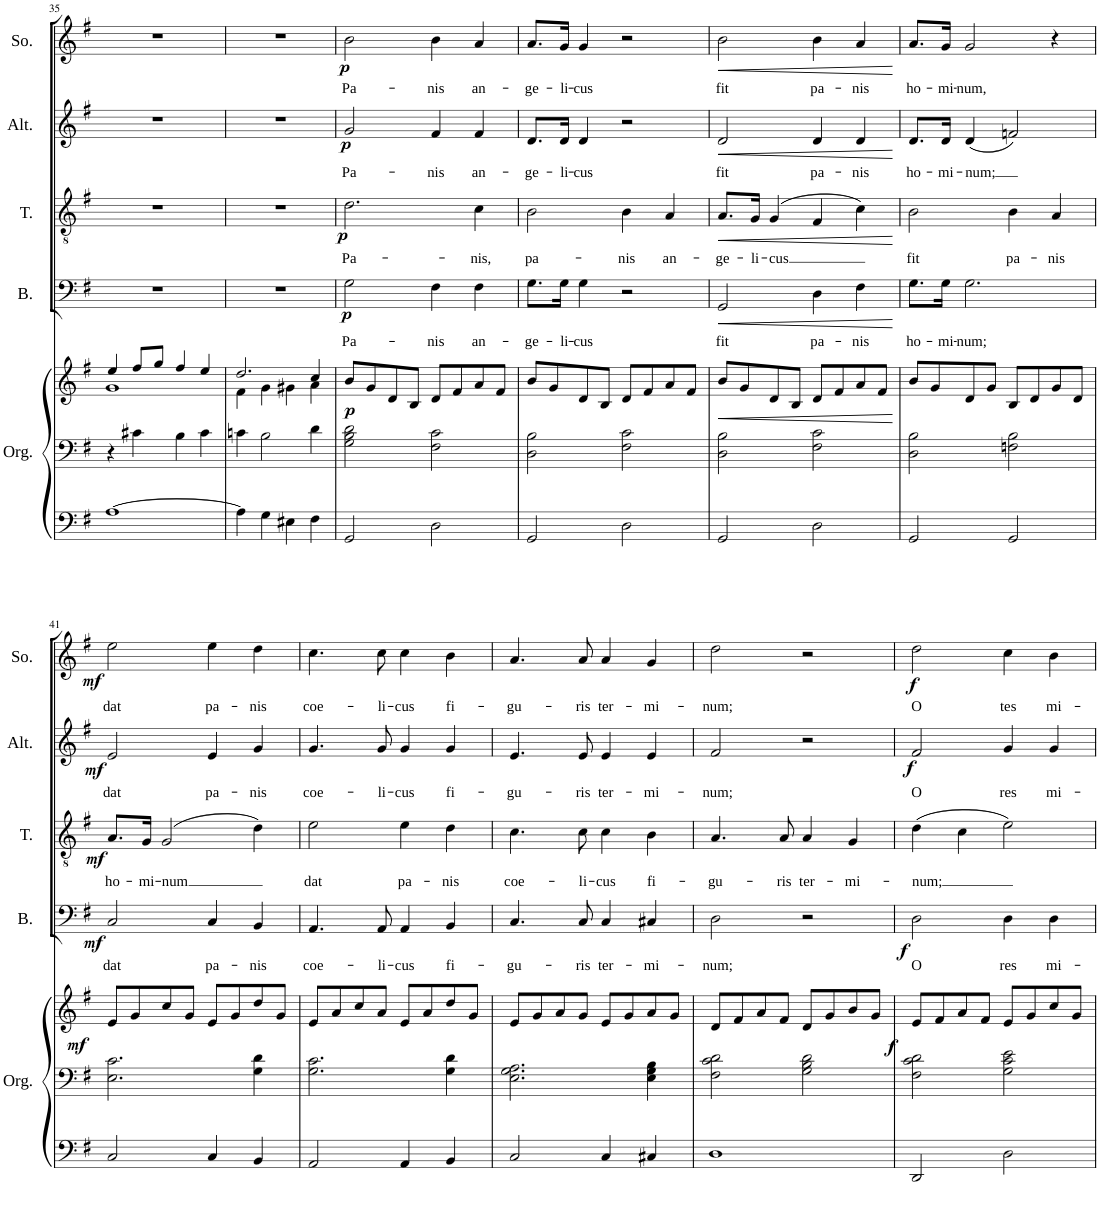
**kern	**kern	**kern	**dynam	**kern	**text	**dynam	**kern	**text	**dynam	**kern	**text	**dynam	**kern	**text	**dynam
*part5	*part5	*part5	*part5	*part4	*part4	*part4	*part3	*part3	*part3	*part2	*part2	*part2	*part1	*part1	*part1
*staff7	*staff6	*staff5	*staff5/6/7	*staff4	*staff4	*staff4	*staff3	*staff3	*staff3	*staff2	*staff2	*staff2	*staff1	*staff1	*staff1
*I"Orgue	*	*	*	*I"Basse	*	*	*I"Ténor	*	*	*I"Alto	*	*	*I"Soprano	*	*
*I'Org.	*	*	*	*I'B.	*	*	*I'T.	*	*	*I'Alt.	*	*	*I'So.	*	*
!!LO:PB:g=z
*clefF4	*clefF4	*clefG2	*	*clefF4	*	*	*clefGv2	*	*	*clefG2	*	*	*clefG2	*	*
*k[f#]	*k[f#]	*k[f#]	*	*k[f#]	*	*	*k[f#]	*	*	*k[f#]	*	*	*k[f#]	*	*
*M4/4	*M4/4	*M4/4	*	*M4/4	*	*	*M4/4	*	*	*M4/4	*	*	*M4/4	*	*
=35	=35	=35	=35	=35	=35	=35	=35	=35	=35	=35	=35	=35	=35	=35	=35
*	*	*^	*	*	*	*	*	*	*	*	*	*	*	*	*
[1A	4r	4ee/	1g	.	1r	.	.	1r	.	.	1r	.	.	1r	.	.
.	4c#X\	8ff#/L	.	.	.	.	.	.	.	.	.	.	.	.	.	.
.	.	8gg/J	.	.	.	.	.	.	.	.	.	.	.	.	.	.
.	4B\	4ff#/	.	.	.	.	.	.	.	.	.	.	.	.	.	.
.	4c#\	4ee/	.	.	.	.	.	.	.	.	.	.	.	.	.	.
=36	=36	=36	=36	=36	=36	=36	=36	=36	=36	=36	=36	=36	=36	=36	=36	=36
4A\]	4cn\	2.dd/	4f#\	.	1r	.	.	1r	.	.	1r	.	.	1r	.	.
4G\	2B\	.	4g\	.	.	.	.	.	.	.	.	.	.	.	.	.
4E#X\	.	.	4g#X\	.	.	.	.	.	.	.	.	.	.	.	.	.
4F#\	4d\	4cc/	4a\	.	.	.	.	.	.	.	.	.	.	.	.	.
=37	=37	=37	=37	=37	=37	=37	=37	=37	=37	=37	=37	=37	=37	=37	=37	=37
!	!	!	!	!LO:DY:b	!	!LO:LY:b	!LO:DY:b	!	!LO:LY:b	!LO:DY:b	!	!LO:LY:b	!LO:DY:b	!	!LO:LY:b	!LO:DY:b
*	*	*v	*v	*	*	*	*	*	*	*	*	*	*	*	*	*
2GG/	2G\ 2B\ 2d\	8b/L	p	2G\	Pa-	p	2.d\	Pa-	p	2g/	Pa-	p	2b\	Pa-	p
.	.	8g/	.	.	.	.	.	.	.	.	.	.	.	.	.
.	.	8d/	.	.	.	.	.	.	.	.	.	.	.	.	.
.	.	8B/J	.	.	.	.	.	.	.	.	.	.	.	.	.
!	!	!	!	!	!LO:LY:b	!	!	!	!	!	!LO:LY:b	!	!	!LO:LY:b	!
2D\	2F#\ 2c\	8d/L	.	4F#\	-nis	.	.	.	.	4f#/	-nis	.	4b\	-nis	.
.	.	8f#/	.	.	.	.	.	.	.	.	.	.	.	.	.
!	!	!	!	!	!LO:LY:b	!	!	!LO:LY:b	!	!	!LO:LY:b	!	!	!LO:LY:b	!
.	.	8a/	.	4F#\	an-	.	4c\	-nis,	.	4f#/	an-	.	4a/	an-	.
.	.	8f#/J	.	.	.	.	.	.	.	.	.	.	.	.	.
=38	=38	=38	=38	=38	=38	=38	=38	=38	=38	=38	=38	=38	=38	=38	=38
!	!	!	!	!	!LO:LY:b	!	!	!LO:LY:b	!	!	!LO:LY:b	!	!	!LO:LY:b	!
2GG/	2D\ 2B\	8b/L	.	8.G\L	-ge-	.	2B\	pa-	.	8.d/L	-ge-	.	8.a/L	-ge-	.
.	.	8g/	.	.	.	.	.	.	.	.	.	.	.	.	.
!	!	!	!	!	!LO:LY:b	!	!	!	!	!	!LO:LY:b	!	!	!LO:LY:b	!
.	.	.	.	16G\Jk	-li-	.	.	.	.	16d/Jk	-li-	.	16g/Jk	-li-	.
!	!	!	!	!	!LO:LY:b	!	!	!	!	!	!LO:LY:b	!	!	!LO:LY:b	!
.	.	8d/	.	4G\	-cus	.	.	.	.	4d/	-cus	.	4g/	-cus	.
.	.	8B/J	.	.	.	.	.	.	.	.	.	.	.	.	.
!	!	!	!	!	!	!	!	!LO:LY:b	!	!	!	!	!	!	!
2D\	2F#\ 2c\	8d/L	.	2r	.	.	4B\	-nis	.	2r	.	.	2r	.	.
.	.	8f#/	.	.	.	.	.	.	.	.	.	.	.	.	.
!	!	!	!	!	!	!	!	!LO:LY:b	!	!	!	!	!	!	!
.	.	8a/	.	.	.	.	4A/	an-	.	.	.	.	.	.	.
.	.	8f#/J	.	.	.	.	.	.	.	.	.	.	.	.	.
=39	=39	=39	=39	=39	=39	=39	=39	=39	=39	=39	=39	=39	=39	=39	=39
!	!	!	!LO:HP:b	!	!LO:LY:b	!LO:HP:b	!	!LO:LY:b	!LO:HP:b	!	!LO:LY:b	!LO:HP:b	!	!LO:LY:b	!LO:HP:b
2GG/	2D\ 2B\	8b/L	<	2GG/	fit	<	8.A/L	-ge-	<	2d/	fit	<	2b\	fit	<
.	.	8g/	.	.	.	.	.	.	.	.	.	.	.	.	.
!	!	!	!	!	!	!	!	!LO:LY:b	!	!	!	!	!	!	!
.	.	.	.	.	.	.	16G/Jk	-li-	.	.	.	.	.	.	.
!	!	!	!	!	!	!	!	!LO:LY:b	!	!	!	!	!	!	!
.	.	8d/	.	.	.	.	(4G/	-cus	.	.	.	.	.	.	.
.	.	8B/J	.	.	.	.	.	.	.	.	.	.	.	.	.
!	!	!	!	!	!LO:LY:b	!	!	!	!	!	!LO:LY:b	!	!	!LO:LY:b	!
2D\	2F#\ 2c\	8d/L	.	4D\	pa-	.	4F#/	.	.	4d/	pa-	.	4b\	pa-	.
.	.	8f#/	.	.	.	.	.	.	.	.	.	.	.	.	.
!	!	!	!	!	!LO:LY:b	!	!	!	!	!	!LO:LY:b	!	!	!LO:LY:b	!
.	.	8a/	.	4F#\	-nis	.	4c\)	.	.	4d/	-nis	.	4a/	-nis	.
.	.	8f#/J	.	.	.	.	.	.	.	.	.	.	.	.	.
.	.	.	[	.	.	[	.	.	[	.	.	[	.	.	[
=40	=40	=40	=40	=40	=40	=40	=40	=40	=40	=40	=40	=40	=40	=40	=40
!	!	!	!	!	!LO:LY:b	!	!	!LO:LY:b	!	!	!LO:LY:b	!	!	!LO:LY:b	!
2GG/	2D\ 2B\	8b/L	.	8.G\L	ho-	.	2B\	fit	.	8.d/L	ho-	.	8.a/L	ho-	.
.	.	8g/	.	.	.	.	.	.	.	.	.	.	.	.	.
!	!	!	!	!	!LO:LY:b	!	!	!	!	!	!LO:LY:b	!	!	!LO:LY:b	!
.	.	.	.	16G\Jk	-mi-	.	.	.	.	16d/Jk	-mi-	.	16g/Jk	-mi-	.
!	!	!	!	!	!LO:LY:b	!	!	!	!	!	!LO:LY:b	!	!	!LO:LY:b	!
.	.	8d/	.	2.G\	-num;	.	.	.	.	(4d/	-num;	.	2g/	-num,	.
.	.	8g/J	.	.	.	.	.	.	.	.	.	.	.	.	.
!	!	!	!	!	!	!	!	!LO:LY:b	!	!	!	!	!	!	!
2GG/	2Fn\ 2B\	8B/L	.	.	.	.	4B\	pa-	.	2fn/)	.	.	.	.	.
.	.	8d/	.	.	.	.	.	.	.	.	.	.	.	.	.
!	!	!	!	!	!	!	!	!LO:LY:b	!	!	!	!	!	!	!
.	.	8g/	.	.	.	.	4A/	-nis	.	.	.	.	4r	.	.
.	.	8d/J	.	.	.	.	.	.	.	.	.	.	.	.	.
!!LO:LB:g=z
=41	=41	=41	=41	=41	=41	=41	=41	=41	=41	=41	=41	=41	=41	=41	=41
!	!	!	!LO:DY:b	!	!LO:LY:b	!LO:DY:b	!	!LO:LY:b	!LO:DY:b	!	!LO:LY:b	!LO:DY:b	!	!LO:LY:b	!LO:DY:b
2C/	2.E\ 2.c\	8e/L	mf	2C/	dat	mf	8.A/L	ho-	mf	2e/	dat	mf	2ee\	dat	mf
.	.	8g/	.	.	.	.	.	.	.	.	.	.	.	.	.
!	!	!	!	!	!	!	!	!LO:LY:b	!	!	!	!	!	!	!
.	.	.	.	.	.	.	16G/Jk	-mi-	.	.	.	.	.	.	.
!	!	!	!	!	!	!	!	!LO:LY:b	!	!	!	!	!	!	!
.	.	8cc/	.	.	.	.	(2G/	-num	.	.	.	.	.	.	.
.	.	8g/J	.	.	.	.	.	.	.	.	.	.	.	.	.
!	!	!	!	!	!LO:LY:b	!	!	!	!	!	!LO:LY:b	!	!	!LO:LY:b	!
4C/	.	8e/L	.	4C/	pa-	.	.	.	.	4e/	pa-	.	4ee\	pa-	.
.	.	8g/	.	.	.	.	.	.	.	.	.	.	.	.	.
!	!	!	!	!	!LO:LY:b	!	!	!	!	!	!LO:LY:b	!	!	!LO:LY:b	!
4BB/	4G\ 4d\	8dd/	.	4BB/	-nis	.	4d\)	.	.	4g/	-nis	.	4dd\	-nis	.
.	.	8g/J	.	.	.	.	.	.	.	.	.	.	.	.	.
=42	=42	=42	=42	=42	=42	=42	=42	=42	=42	=42	=42	=42	=42	=42	=42
!	!	!	!	!	!LO:LY:b	!	!	!LO:LY:b	!	!	!LO:LY:b	!	!	!LO:LY:b	!
2AA/	2.G\ 2.c\	8e/L	.	4.AA/	coe-	.	2e\	dat	.	4.g/	coe-	.	4.cc\	coe-	.
.	.	8a/	.	.	.	.	.	.	.	.	.	.	.	.	.
.	.	8cc/	.	.	.	.	.	.	.	.	.	.	.	.	.
!	!	!	!	!	!LO:LY:b	!	!	!	!	!	!LO:LY:b	!	!	!LO:LY:b	!
.	.	8a/J	.	8AA/	-li-	.	.	.	.	8g/	-li-	.	8cc\	-li-	.
!	!	!	!	!	!LO:LY:b	!	!	!LO:LY:b	!	!	!LO:LY:b	!	!	!LO:LY:b	!
4AA/	.	8e/L	.	4AA/	-cus	.	4e\	pa-	.	4g/	-cus	.	4cc\	-cus	.
.	.	8a/	.	.	.	.	.	.	.	.	.	.	.	.	.
!	!	!	!	!	!LO:LY:b	!	!	!LO:LY:b	!	!	!LO:LY:b	!	!	!LO:LY:b	!
4BB/	4G\ 4d\	8dd/	.	4BB/	fi-	.	4d\	-nis	.	4g/	fi-	.	4b\	fi-	.
.	.	8g/J	.	.	.	.	.	.	.	.	.	.	.	.	.
=43	=43	=43	=43	=43	=43	=43	=43	=43	=43	=43	=43	=43	=43	=43	=43
!	!	!	!	!	!LO:LY:b	!	!	!LO:LY:b	!	!	!LO:LY:b	!	!	!LO:LY:b	!
2C/	2.E\ 2.G\ 2.A\	8e/L	.	4.C/	-gu-	.	4.c\	coe-	.	4.e/	-gu-	.	4.a/	-gu-	.
.	.	8g/	.	.	.	.	.	.	.	.	.	.	.	.	.
.	.	8a/	.	.	.	.	.	.	.	.	.	.	.	.	.
!	!	!	!	!	!LO:LY:b	!	!	!LO:LY:b	!	!	!LO:LY:b	!	!	!LO:LY:b	!
.	.	8g/J	.	8C/	-ris	.	8c\	-li-	.	8e/	-ris	.	8a/	-ris	.
!	!	!	!	!	!LO:LY:b	!	!	!LO:LY:b	!	!	!LO:LY:b	!	!	!LO:LY:b	!
4C/	.	8e/L	.	4C/	ter-	.	4c\	-cus	.	4e/	ter-	.	4a/	ter-	.
.	.	8g/	.	.	.	.	.	.	.	.	.	.	.	.	.
!	!	!	!	!	!LO:LY:b	!	!	!LO:LY:b	!	!	!LO:LY:b	!	!	!LO:LY:b	!
4C#X/	4E\ 4G\ 4B\	8a/	.	4C#X/	-mi-	.	4B\	fi-	.	4e/	-mi-	.	4g/	-mi-	.
.	.	8g/J	.	.	.	.	.	.	.	.	.	.	.	.	.
=44	=44	=44	=44	=44	=44	=44	=44	=44	=44	=44	=44	=44	=44	=44	=44
!	!	!	!	!	!LO:LY:b	!	!	!LO:LY:b	!	!	!LO:LY:b	!	!	!LO:LY:b	!
1D	2F#\ 2c\ 2d\	8d/L	.	2D\	-num;	.	4.A/	-gu-	.	2f#/	-num;	.	2dd\	-num;	.
.	.	8f#/	.	.	.	.	.	.	.	.	.	.	.	.	.
.	.	8a/	.	.	.	.	.	.	.	.	.	.	.	.	.
!	!	!	!	!	!	!	!	!LO:LY:b	!	!	!	!	!	!	!
.	.	8f#/J	.	.	.	.	8A/	-ris	.	.	.	.	.	.	.
!	!	!	!	!	!	!	!	!LO:LY:b	!	!	!	!	!	!	!
.	2G\ 2B\ 2d\	8d/L	.	2r	.	.	4A/	ter-	.	2r	.	.	2r	.	.
.	.	8g/	.	.	.	.	.	.	.	.	.	.	.	.	.
!	!	!	!	!	!	!	!	!LO:LY:b	!	!	!	!	!	!	!
.	.	8b/	.	.	.	.	4G/	-mi-	.	.	.	.	.	.	.
.	.	8g/J	.	.	.	.	.	.	.	.	.	.	.	.	.
=45	=45	=45	=45	=45	=45	=45	=45	=45	=45	=45	=45	=45	=45	=45	=45
!	!	!	!LO:DY:b	!	!LO:LY:b	!LO:DY:b	!	!LO:LY:b	!	!	!LO:LY:b	!LO:DY:b	!	!LO:LY:b	!LO:DY:b
2DD/	2F#\ 2c\ 2d\	8e/L	f	2D\	O	f	(4d\	-num;	.	2f#/	O	f	2dd\	O	f
.	.	8f#/	.	.	.	.	.	.	.	.	.	.	.	.	.
.	.	8a/	.	.	.	.	4c\	.	.	.	.	.	.	.	.
.	.	8f#/J	.	.	.	.	.	.	.	.	.	.	.	.	.
!	!	!	!	!	!LO:LY:b	!	!	!	!	!	!LO:LY:b	!	!	!LO:LY:b	!
2D\	2G\ 2c\ 2e\	8e/L	.	4D\	res	.	2e\)	.	.	4g/	res	.	4cc\	tes	.
.	.	8g/	.	.	.	.	.	.	.	.	.	.	.	.	.
!	!	!	!	!	!LO:LY:b	!	!	!	!	!	!LO:LY:b	!	!	!LO:LY:b	!
.	.	8cc/	.	4D\	mi-	.	.	.	.	4g/	mi-	.	4b\	mi-	.
.	.	8g/J	.	.	.	.	.	.	.	.	.	.	.	.	.
=	=	=	=	=	=	=	=	=	=	=	=	=	=	=	=
*-	*-	*-	*-	*-	*-	*-	*-	*-	*-	*-	*-	*-	*-	*-	*-
